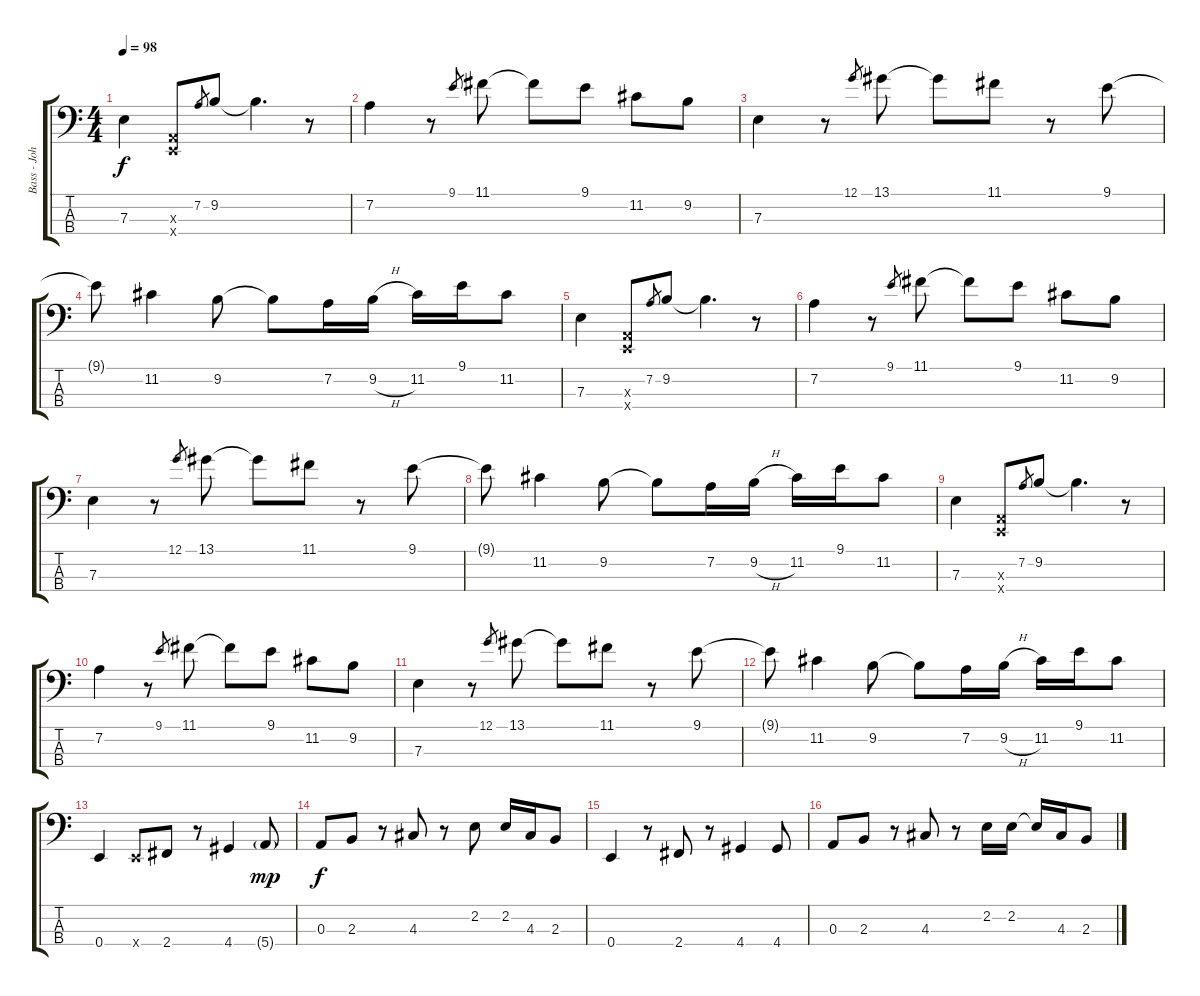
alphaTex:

\track ("Bass - John Paul Jones" "Bass - Joh") {instrument electricbassfinger}
\staff {score tabs}
\tuning (G2 D2 A1 E1) {hide}
\ts (4 4)
\tempo 98
\clef f4
\ks c
7.3.4{dy f} (0.3{x} 0.4{x}).8 7.2.8{gr} 9.2.8 9.2{t}.4{d} r.8 |
7.2.4 r.8 9.1.8{gr} 11.1.8 11.1{t}.8 9.1.8 11.2.8 9.2.8 |
7.3.4 r.8 12.1.8{gr} 13.1.8 13.1{t}.8 11.1.8 r.8 9.1.8 |
9.1{t}.8 11.2.4 9.2.8 9.2{t}.8 7.2.16 9.2{h}.16 11.2.16 9.1.16 11.2.8 |
7.3.4 (0.3{x} 0.4{x}).8 7.2.8{gr} 9.2.8 9.2{t}.4{d} r.8 |
7.2.4 r.8 9.1.8{gr} 11.1.8 11.1{t}.8 9.1.8 11.2.8 9.2.8 |
7.3.4 r.8 12.1.8{gr} 13.1.8 13.1{t}.8 11.1.8 r.8 9.1.8 |
9.1{t}.8 11.2.4 9.2.8 9.2{t}.8 7.2.16 9.2{h}.16 11.2.16 9.1.16 11.2.8 |
7.3.4 (0.3{x} 0.4{x}).8 7.2.8{gr} 9.2.8 9.2{t}.4{d} r.8 |
7.2.4 r.8 9.1.8{gr} 11.1.8 11.1{t}.8 9.1.8 11.2.8 9.2.8 |
7.3.4 r.8 12.1.8{gr} 13.1.8 13.1{t}.8 11.1.8 r.8 9.1.8 |
9.1{t}.8 11.2.4 9.2.8 9.2{t}.8 7.2.16 9.2{h}.16 11.2.16 9.1.16 11.2.8 |
0.4.4 0.4{x}.8 2.4.8 r.8 4.4.4 5.4{g}.8{dy mp} |
0.3.8{dy f} 2.3.8 r.8 4.3.8 r.8 2.2.8 2.2.16 4.3.16 2.3.8 |
0.4.4 r.8 2.4.8 r.8 4.4.4 4.4.8 |
0.3.8 2.3.8 r.8 4.3.8 r.8 2.2.16 2.2.16 2.2{t}.16 4.3.16 2.3.8
